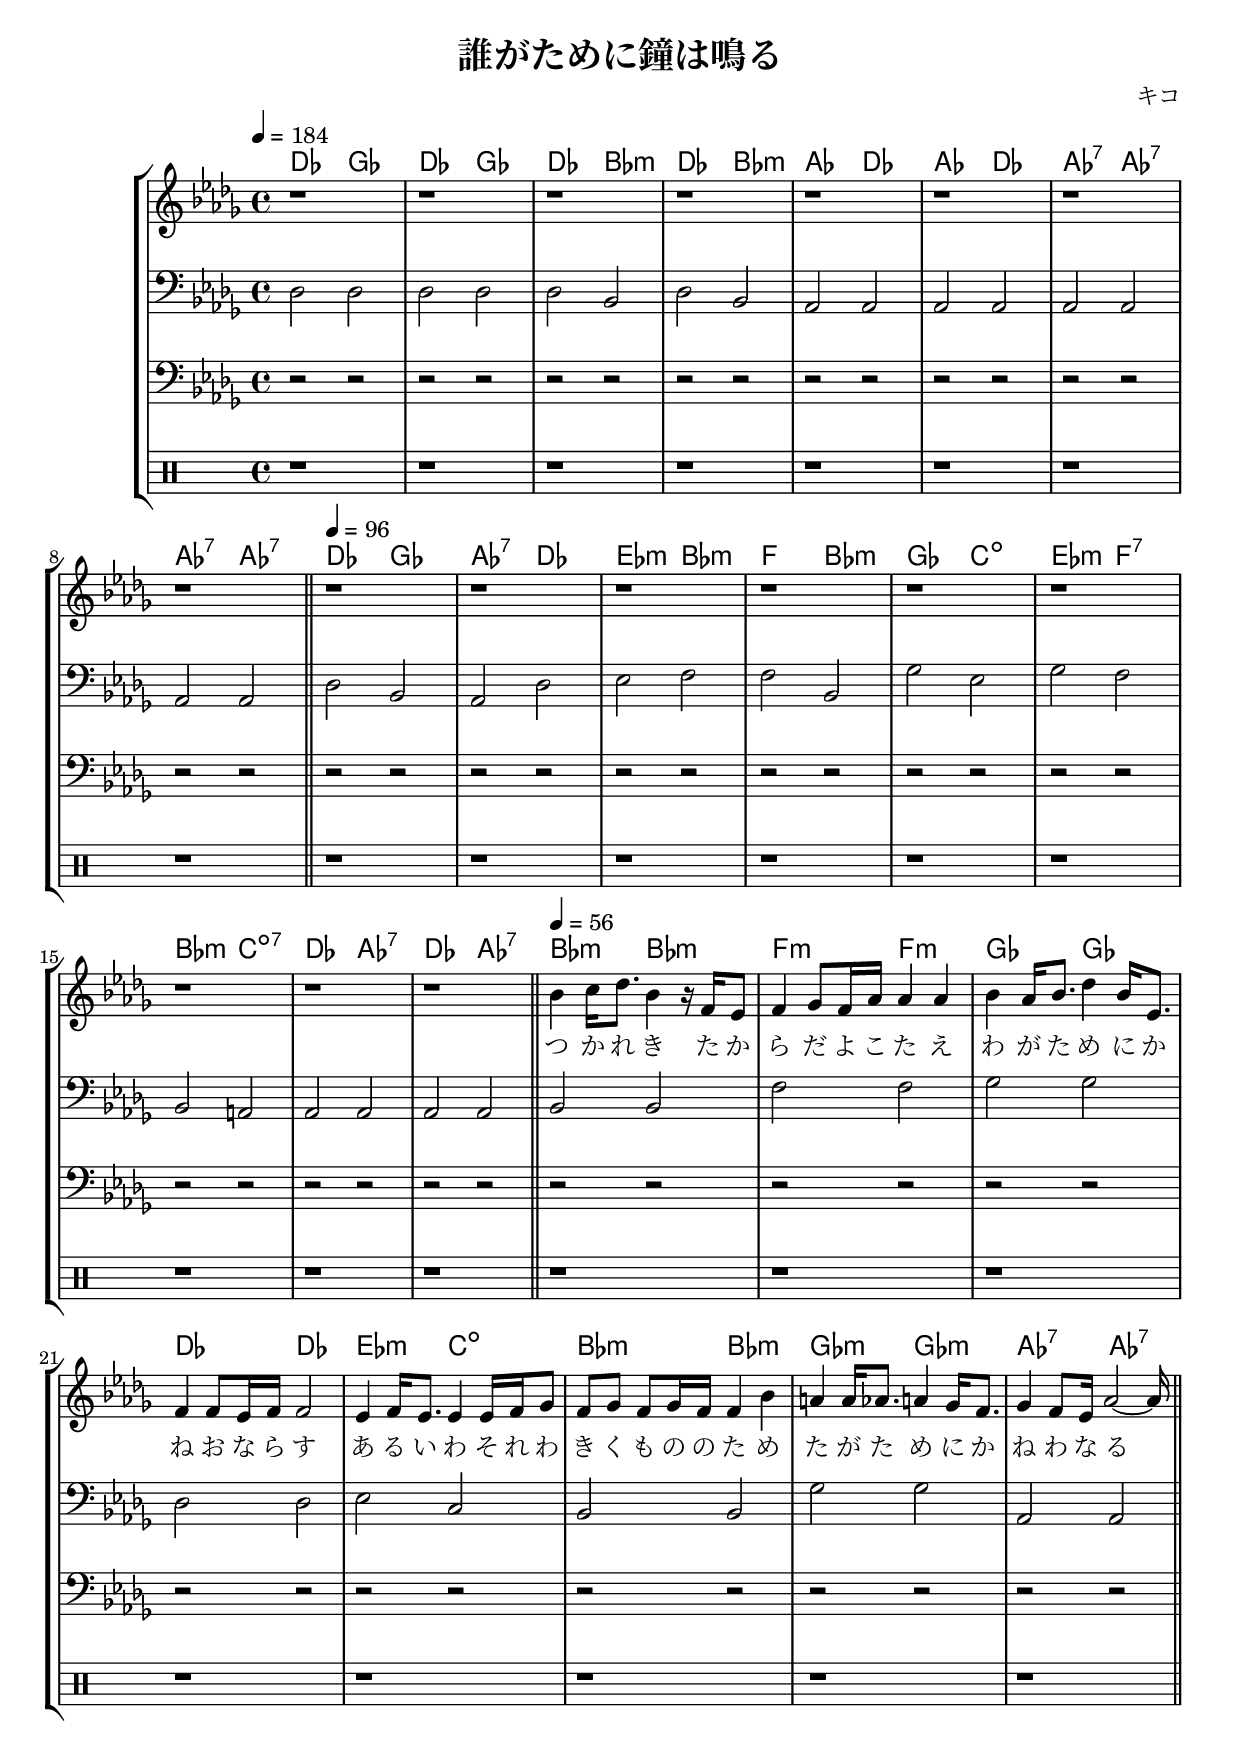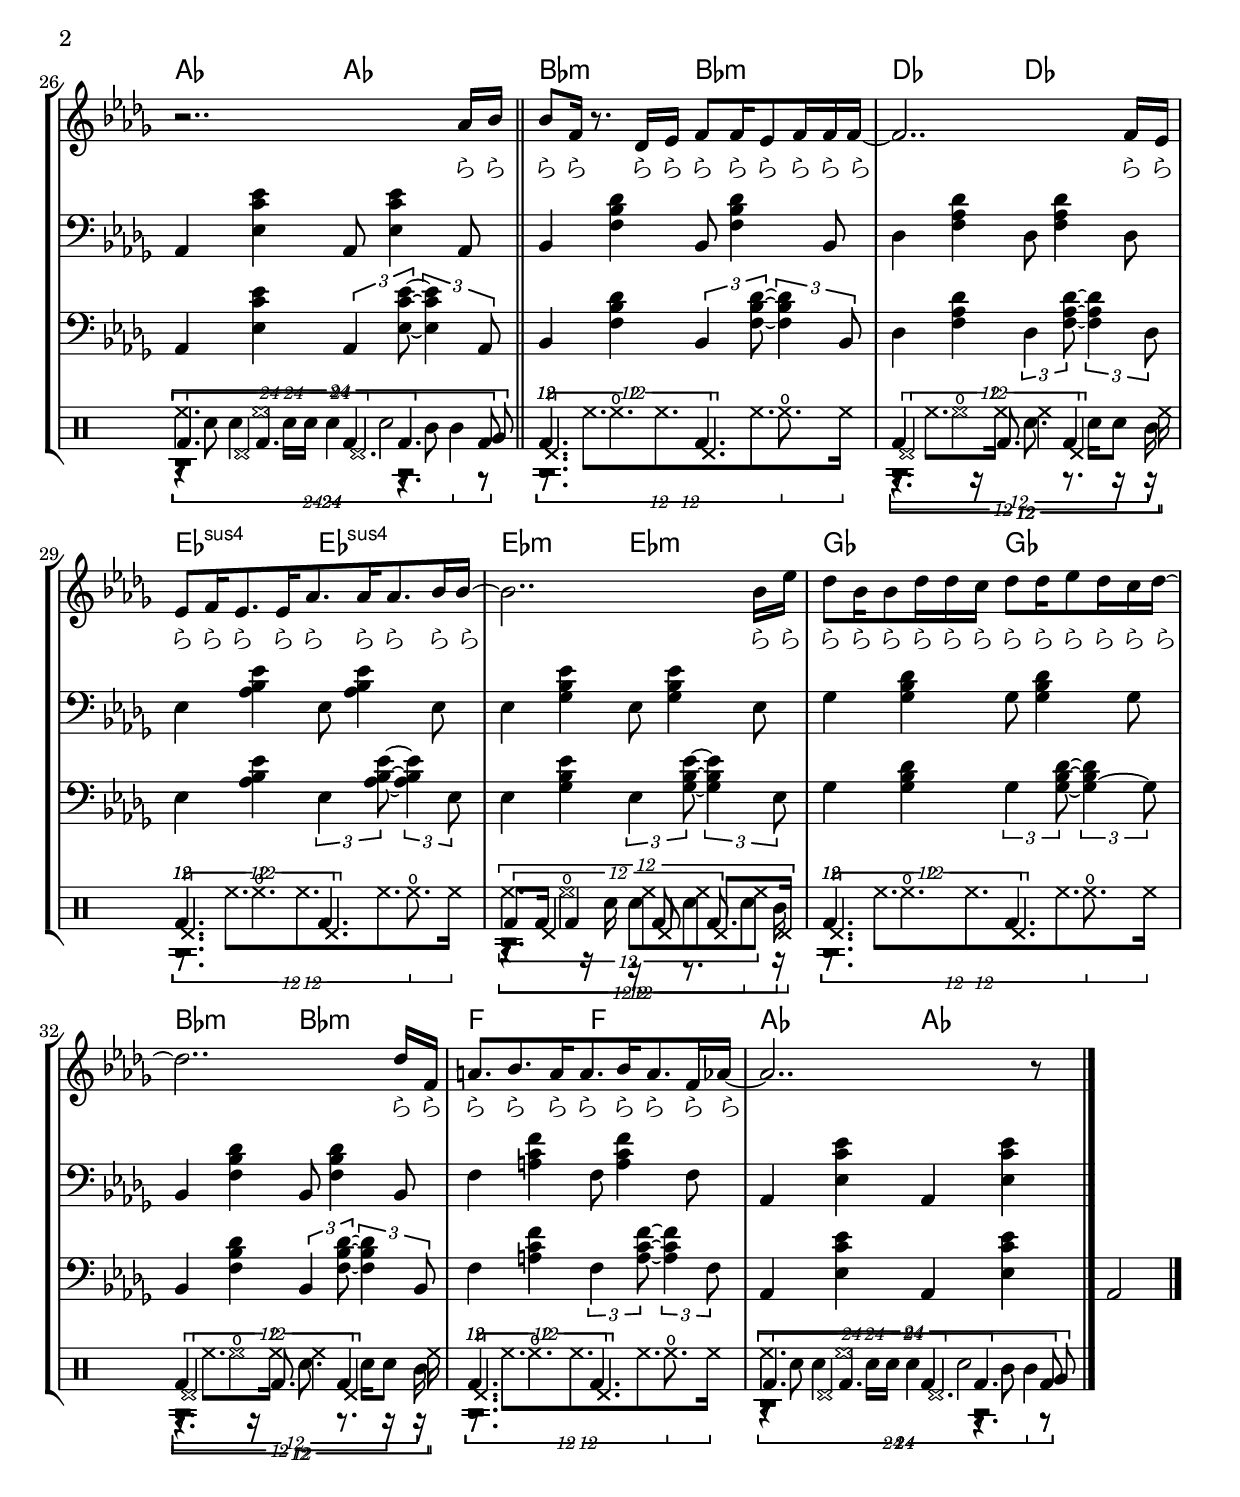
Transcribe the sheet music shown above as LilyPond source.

\version "2.12.1"

\header {
	title = \markup {誰がために鐘は鳴る}
	composer = \markup \center-column {キコ}
}

harmony = \chordmode {
	des2 ges des ges des bes:m des bes:m as des as des as:7 as:7 as:7 as:7 

	des ges as:7 des es:m bes:m f bes:m ges c:dim es:m f:7 bes:m c:dim7 des as:7 des as:7 

	bes:m bes:m f:m f:m ges ges des des es:m c:dim bes:m bes:m ges:m ges:m as:7 as:7 

	as as 

	bes:m bes:m des des es:sus4 es:sus4 es:m es:m ges ges bes:m bes:m f f as as 
}

melody = {
	\key des \major
	\tempo 4 = 184
	r1 | r1 | r1 | r1 | r1 | r1 | r1 | r1   
	\tempo 4 = 96
	r1 | r1 | r1 | r1 | r1 | r1 | r1 | r1 | r1   
	\set Staff.midiInstrument = #"fss0.42"
	\set Staff.midiMinimumVolume = #0.7
	\set Staff.midiMaximumVolume = #0.9
		\tempo 4 = 56
bes'4  c''16  des''8.  bes'4  r16  f'16  es'8 
	f'4  ges'8  f'16  as'16  as'4  as'4 
	bes'4  as'16  bes'8.  des''4  bes'16  es'8. 
	f'4  f'8  es'16  f'16  f'2 
	es'4  f'16  es'8.  es'4  es'16  f'16  ges'8 
	f'8  ges'8  f'8  ges'16  f'16  f'4  bes'4 
	a'4  a'16  as'8.  a'4  ges'16  f'8. 
	ges'4  f'8  es'16  as'2~as'16
	r2.. 
	\set Staff.midiInstrument = #"Acoustic grand"
	\set Staff.midiMinimumVolume = #0.7
	\set Staff.midiMaximumVolume = #0.9
	as'16  bes'16 
	bes'8  f'16  r8.  des'16  es'16  f'8  f'16  es'8  f'16  f'16  f'16~ 
	f'2..  f'16  es'16 
	es'8  f'16  es'8.  es'16  as'8.  as'16  as'8.  bes'16  bes'16~ 
	bes'2..  bes'16  es''16 
	des''8  bes'16  bes'8  des''16  des''16  c''16  des''8  des''16  es''8  des''16  c''16  des''16~ 
	des''2..  des''16  f'16 
	a'8.  bes'8.  a'16  a'8.  bes'16  a'8.  f'16  as'16~ 
	as'2..  	r8 	\bar "|."
}

words = \lyricmode {
	
	
	つ  か  れ  き  た  か  ら  だ  よ  こ  た  え  わ  が  た  め  に  か  ね  お  な  ら  す  あ  る  い  わ  そ  れ  わ  き  く  も  の  の  た  め  た  が  た  め  に  か  ね  わ  な  る  
	
	ら  ら  ら  ら  ら  ら  ら  ら  ら  ら  ら  ら  ら  ら  ら  ら  ら  ら  ら  ら  ら  ら  ら  ら  ら  ら  ら  ら  ら  ら  ら  ら  ら  ら  ら  ら  ら  ら  ら  ら  ら  ら  ら  ら  ら  ら  ら  
}

tempochange = {
	\tempo 4 = 184
	r1 | r1 | r1 | r1 | r1 | r1 | r1 | r1 \bar "||"
	\tempo 4 = 96
	r1 | r1 | r1 | r1 | r1 | r1 | r1 | r1 | r1 \bar "||"
	\tempo 4 = 56
	r1 | r1 | r1 | r1 | r1 | r1 | r1 | r1 \bar "||"
	\tempo 4 = 56
	r1 \bar "||"
	\tempo 4 = 56
	r1 | r1 | r1 | r1 | r1 | r1 | r1 | r1 \bar "|."
}

mainacc = {
	\clef bass
	\set Staff.midiInstrument = #"Tubular Bells"
	\set Staff.midiMinimumVolume = #0.3
	\set Staff.midiMaximumVolume = #0.6
	\key des \major
	\tempo 4 = 184
	des2
	des2
	des2
	des2
	des2
	bes,2
	des2
	bes,2
	as,2
	as,2
	as,2
	as,2
	as,2
	as,2
	as,2
	as,2
	\bar "||"

	\set Staff.midiInstrument = #"Tubular Bells"
	\set Staff.midiMinimumVolume = #0.3
	\set Staff.midiMaximumVolume = #0.6
	\tempo 4 = 96
	des2
	bes,2
	as,2
	des2
	es2
	f2
	f2
	bes,2
	ges2
	es2
	ges2
	f2
	bes,2
	a,2
	as,2
	as,2
	as,2
	as,2
	\bar "||"

	\set Staff.midiInstrument = #"Tubular Bells"
	\set Staff.midiMinimumVolume = #0.3
	\set Staff.midiMaximumVolume = #0.6
	\tempo 4 = 56
	bes,2
	bes,2
	f2
	f2
	ges2
	ges2
	des2
	des2
	es2
	c2
	bes,2
	bes,2
	ges2
	ges2
	as,2
	as,2
	\bar "||"

	\set Staff.midiInstrument = #"Tubular Bells"
	\set Staff.midiMinimumVolume = #0.3
	\set Staff.midiMaximumVolume = #0.6
	as,4 <es c' es'>4
	as,8 <es c' es'>4 as,8
	\bar "||"

	\set Staff.midiInstrument = #"Tubular Bells"
	\set Staff.midiMinimumVolume = #0.3
	\set Staff.midiMaximumVolume = #0.6
	bes,4 <f bes des'>4
	bes,8 <f bes des'>4 bes,8
	des4 <f as des'>4
	des8 <f as des'>4 des8
	es4 <as bes es'>4
	es8 <as bes es'>4 es8
	es4 <ges bes es'>4
	es8 <ges bes es'>4 es8
	ges4 <ges bes des'>4
	ges8 <ges bes des'>4 ges8
	bes,4 <f bes des'>4
	bes,8 <f bes des'>4 bes,8
	f4 <a c' f'>4
	f8 <a c' f'>4 f8
	as,4 <es c' es'>4
	as,4 <es c' es'>4
	\bar "|."
}

subacc = {
	\clef bass
	\set Staff.midiInstrument = #"Acoustic grand"
	\set Staff.midiMinimumVolume = #0.3
	\set Staff.midiMaximumVolume = #0.6
	\key des \major
	\tempo 4 = 184
	r2
	r2
	r2
	r2
	r2
	r2
	r2
	r2
	r2
	r2
	r2
	r2
	r2
	r2
	r2
	r2
	\bar "||"

	\set Staff.midiInstrument = #"Acoustic grand"
	\set Staff.midiMinimumVolume = #0.3
	\set Staff.midiMaximumVolume = #0.6
	\tempo 4 = 96
	r2
	r2
	r2
	r2
	r2
	r2
	r2
	r2
	r2
	r2
	r2
	r2
	r2
	r2
	r2
	r2
	r2
	r2
	\bar "||"

	\set Staff.midiInstrument = #"Acoustic grand"
	\set Staff.midiMinimumVolume = #0.3
	\set Staff.midiMaximumVolume = #0.6
	\tempo 4 = 56
	r2
	r2
	r2
	r2
	r2
	r2
	r2
	r2
	r2
	r2
	r2
	r2
	r2
	r2
	r2
	r2
	\bar "||"

	\set Staff.midiInstrument = #"Tinkle Bell"
	\set Staff.midiMinimumVolume = #0.3
	\set Staff.midiMaximumVolume = #0.6
	as,4 <es c' es'>4
	\tuplet 3/2 { as,4 <es~ c'~ es'~>8 } \tuplet 3/2 { <es~ c'~ es'~>4 as,8 }
	\bar "||"

	\set Staff.midiInstrument = #"Tinkle Bell"
	\set Staff.midiMinimumVolume = #0.3
	\set Staff.midiMaximumVolume = #0.6
	bes,4 <f bes des'>4
	\tuplet 3/2 { bes,4 <f~ bes~ des'~>8 } \tuplet 3/2 { <f~ bes~ des'~>4 bes,8 }
	des4 <f as des'>4
	\tuplet 3/2 { des4 <f~ as~ des'~>8 } \tuplet 3/2 { <f~ as~ des'~>4 des8 }
	es4 <as bes es'>4
	\tuplet 3/2 { es4 <as~ bes~ es'~>8 } \tuplet 3/2 { <as~ bes~ es'~>4 es8 }
	es4 <ges bes es'>4
	\tuplet 3/2 { es4 <ges~ bes~ es'~>8 } \tuplet 3/2 { <ges~ bes~ es'~>4 es8 }
	ges4 <ges bes des'>4
	\tuplet 3/2 { ges4 <ges~ bes~ des'~>8 } \tuplet 3/2 { <ges~ bes~ des'~>4 ges8 }
	bes,4 <f bes des'>4
	\tuplet 3/2 { bes,4 <f~ bes~ des'~>8 } \tuplet 3/2 { <f~ bes~ des'~>4 bes,8 }
	f4 <a c' f'>4
	\tuplet 3/2 { f4 <a~ c'~ f'~>8 } \tuplet 3/2 { <a~ c'~ f'~>4 f8 }
	as,4 <es c' es'>4
	as,4 <es c' es'>4 as,2
	\bar "|."
}

percA = {
	\drummode {
	r1 |r1 |r1 |r1 |r1 |r1 |r1 |r1 \bar "||"
	r1 |r1 |r1 |r1 |r1 |r1 |r1 |r1 |r1 \bar "||"
	r1 |r1 |r1 |r1 |r1 |r1 |r1 |r1 \bar "||"
	\times 16/24{ hh4. hh1 r8 } \bar "||"
	\times 16/12{ r8 hh8. hh8. hh8. hh16 } |\times 16/12{ r8 hh8. hh16 hh4 r16 hh16 } |\times 16/12{ r8 hh8. hh8. hh8. hh16 } |\times 16/12{ hh4. hh8 hh8 hh8 } |\times 16/12{ r8 hh8. hh8. hh8. hh16 } |\times 16/12{ r8 hh8. hh16 hh4 r16 hh16 } |\times 16/12{ r8 hh8. hh8. hh8. hh16 } |\times 16/24{ hh4. hh1 r8 } \bar "|."
	}
}

percB = {
	\drummode {
	r1 |r1 |r1 |r1 |r1 |r1 |r1 |r1 \bar "||"
	r1 |r1 |r1 |r1 |r1 |r1 |r1 |r1 |r1 \bar "||"
	r1 |r1 |r1 |r1 |r1 |r1 |r1 |r1 \bar "||"
	\times 16/24{ r8 sn8 sn4 sn16 sn16 sn4 sn2 r8 } \bar "||"
	\times 16/12{ r2. } |\times 16/12{ r4. sn8. sn16 sn8 } |\times 16/12{ r2. } |\times 16/12{ r4 r16 sn16 sn8 sn8 sn8 } |\times 16/12{ r2. } |\times 16/12{ r4. sn8. sn16 sn8 } |\times 16/12{ r2. } |\times 16/24{ r8 sn8 sn4 sn16 sn16 sn4 sn2 r8 } \bar "|."
	}
}

percC = {
	\drummode {
	r1 |r1 |r1 |r1 |r1 |r1 |r1 |r1 \bar "||"
	r1 |r1 |r1 |r1 |r1 |r1 |r1 |r1 |r1 \bar "||"
	r1 |r1 |r1 |r1 |r1 |r1 |r1 |r1 \bar "||"
	\times 16/24{ bd4. bd4. bd4 bd4. bd8 } \bar "||"
	\times 16/12{ bd4. bd4. } |\times 16/12{ bd4 r16 bd8. bd4 } |\times 16/12{ bd4. bd4. } |\times 16/12{ bd8 bd16 bd4 bd8 bd8. } |\times 16/12{ bd4. bd4. } |\times 16/12{ bd4 r16 bd8. bd4 } |\times 16/12{ bd4. bd4. } |\times 16/24{ bd4. bd4. bd4 bd4. bd8 } \bar "|."
	}
}

percD = {
	\drummode {
	r1 |r1 |r1 |r1 |r1 |r1 |r1 |r1 \bar "||"
	r1 |r1 |r1 |r1 |r1 |r1 |r1 |r1 |r1 \bar "||"
	r1 |r1 |r1 |r1 |r1 |r1 |r1 |r1 \bar "||"
	\times 16/24{ r1 r2 } \bar "||"
	\times 16/12{ r8. hho4. hho8. } |\times 16/12{ r8. hho2 r16 } |\times 16/12{ r8. hho4. hho8. } |\times 16/12{ r8. hho2 r16 } |\times 16/12{ r8. hho4. hho8. } |\times 16/12{ r8. hho2 r16 } |\times 16/12{ r8. hho4. hho8. } |\times 16/24{ r1 r2 } \bar "|."
	}
}

percE = {
	\drummode {
	r1 |r1 |r1 |r1 |r1 |r1 |r1 |r1 \bar "||"
	r1 |r1 |r1 |r1 |r1 |r1 |r1 |r1 |r1 \bar "||"
	r1 |r1 |r1 |r1 |r1 |r1 |r1 |r1 \bar "||"
	\times 16/24{ r4 hhp2 hhp2. } \bar "||"
	\times 16/12{ hhp4. hhp4. } |\times 16/12{ hhp2 hhp4 } |\times 16/12{ hhp4. hhp4. } |\times 16/12{ r8 hhp4 r16 hhp8 hhp8 hhp16 } |\times 16/12{ hhp4. hhp4. } |\times 16/12{ hhp2 hhp4 } |\times 16/12{ hhp4. hhp4. } |\times 16/24{ r4 hhp2 hhp2. } \bar "|."
	}
}

percF = {
	\drummode {
	r1 | r1 | r1 | r1 | r1 | r1 | r1 | r1 \bar "||"
	r1 | r1 | r1 | r1 | r1 | r1 | r1 | r1 | r1 \bar "||"
	r1 | r1 | r1 | r1 | r1 | r1 | r1 | r1 \bar "||"
	\times 16/24{ r1 r8 tomml8 tomml4 } \bar "||"
	\times 16/12{ r2. } |\times 16/12{ r2 r8. tomml16 } |\times 16/12{ r2. } |\times 16/12{ r2 r8. tomml16 } |\times 16/12{ r2. } |\times 16/12{ r2 r8. tomml16 } |\times 16/12{ r2. } |\times 16/24{ r1 r8 tomml8 tomml4 } \bar "|."
	}
}

percG = {
	\drummode {
	r1 | r1 | r1 | r1 | r1 | r1 | r1 | r1 \bar "||"
	r1 | r1 | r1 | r1 | r1 | r1 | r1 | r1 | r1 \bar "||"
	r1 | r1 | r1 | r1 | r1 | r1 | r1 | r1 \bar "||"
	\times 16/24{ r1 r4. tomfh8 } \bar "||"
	r1 |r1 |r1 |r1 |r1 |r1 |r1 |\times 16/24{ r1 r4. tomfh8 } \bar "|."
	}
}

\score {
	<<
		\new StaffGroup <<
			\new ChordNames {\harmony}
			\new Voice = "melody" {\melody}
			\new Lyrics \lyricsto "melody" \words
			\new Staff = "mainacc" {\mainacc}
			\new Staff = "subacc" {\subacc}
			\new DrumStaff <<
				\new DrumVoice {\percA}
				\new DrumVoice {\percB}
				\new DrumVoice {\percC}
				\new DrumVoice {\percD}
				\new DrumVoice {\percE}
				\new DrumVoice {\percF}
				\new DrumVoice {\percG}
			>>
		>>
	>>
	\layout { }
}
